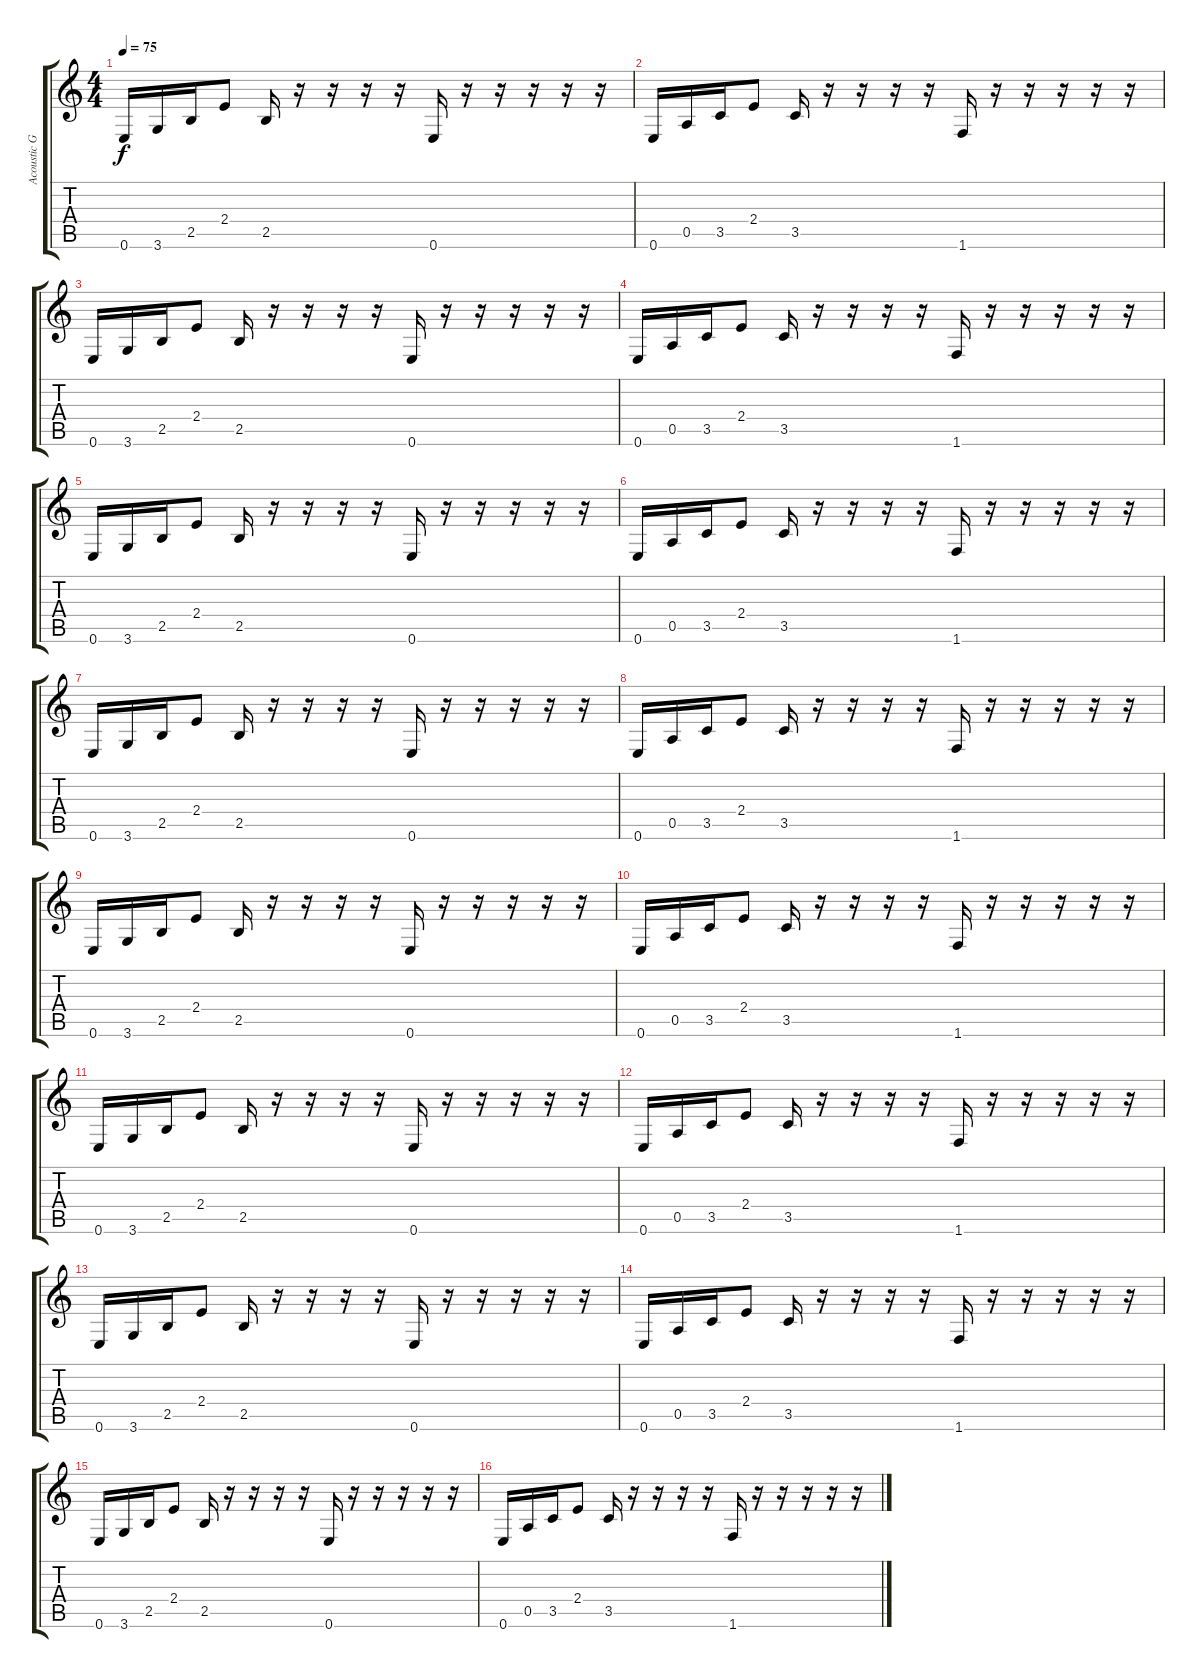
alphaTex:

\track ("Acoustic Guitar 2" "Acoustic G") {instrument acousticguitarsteel}
\staff {score tabs}
\tuning (E4 B3 G3 D3 A2 E2) {hide}
\ts (4 4)
\tempo 75
\clef g2
\ks c
0.6.16{dy f} 3.6.16 2.5.16 2.4.8 2.5.16 r.16 r.16 r.16 r.16 0.6.16 r.16 r.16 r.16 r.16 r.16 |
0.6.16 0.5.16 3.5.16 2.4.8 3.5.16 r.16 r.16 r.16 r.16 1.6.16 r.16 r.16 r.16 r.16 r.16 |
0.6.16 3.6.16 2.5.16 2.4.8 2.5.16 r.16 r.16 r.16 r.16 0.6.16 r.16 r.16 r.16 r.16 r.16 |
0.6.16 0.5.16 3.5.16 2.4.8 3.5.16 r.16 r.16 r.16 r.16 1.6.16 r.16 r.16 r.16 r.16 r.16 |
0.6.16 3.6.16 2.5.16 2.4.8 2.5.16 r.16 r.16 r.16 r.16 0.6.16 r.16 r.16 r.16 r.16 r.16 |
0.6.16 0.5.16 3.5.16 2.4.8 3.5.16 r.16 r.16 r.16 r.16 1.6.16 r.16 r.16 r.16 r.16 r.16 |
0.6.16 3.6.16 2.5.16 2.4.8 2.5.16 r.16 r.16 r.16 r.16 0.6.16 r.16 r.16 r.16 r.16 r.16 |
0.6.16 0.5.16 3.5.16 2.4.8 3.5.16 r.16 r.16 r.16 r.16 1.6.16 r.16 r.16 r.16 r.16 r.16 |
0.6.16{volume 10} 3.6.16 2.5.16 2.4.8 2.5.16 r.16 r.16 r.16 r.16 0.6.16 r.16 r.16 r.16 r.16 r.16 |
0.6.16 0.5.16 3.5.16 2.4.8 3.5.16 r.16 r.16 r.16 r.16 1.6.16 r.16 r.16 r.16 r.16 r.16 |
0.6.16 3.6.16 2.5.16 2.4.8 2.5.16 r.16 r.16 r.16 r.16 0.6.16 r.16 r.16 r.16 r.16 r.16 |
0.6.16 0.5.16 3.5.16 2.4.8 3.5.16 r.16 r.16 r.16 r.16 1.6.16 r.16 r.16 r.16 r.16 r.16 |
0.6.16 3.6.16 2.5.16 2.4.8 2.5.16 r.16 r.16 r.16 r.16 0.6.16 r.16 r.16 r.16 r.16 r.16 |
0.6.16 0.5.16 3.5.16 2.4.8 3.5.16 r.16 r.16 r.16 r.16 1.6.16 r.16 r.16 r.16 r.16 r.16 |
0.6.16 3.6.16 2.5.16 2.4.8 2.5.16 r.16 r.16 r.16 r.16 0.6.16 r.16 r.16 r.16 r.16 r.16 |
0.6.16 0.5.16 3.5.16 2.4.8 3.5.16 r.16 r.16 r.16 r.16 1.6.16 r.16 r.16 r.16 r.16 r.16
